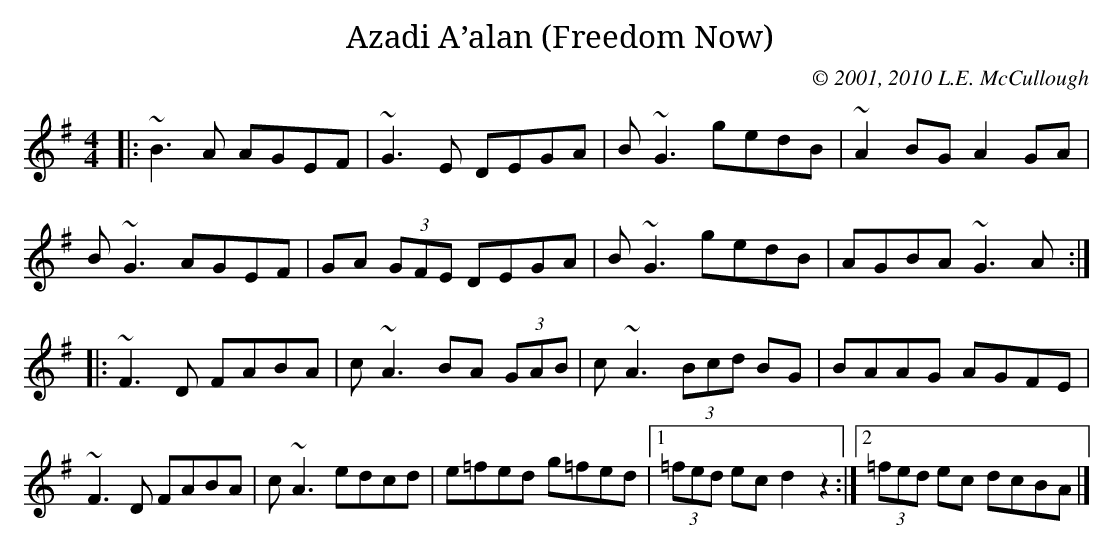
X:1
T:Azadi A’alan (Freedom Now)
C:© 2001, 2010 L.E. McCullough
M:4/4
L:1/8
K:G
|:~B3A AGEF|~G3E DEGA|B~G3 gedB|~A2BG A2GA|
B~G3 AGEF|GA (3GFE DEGA|B~G3 gedB|AGBA ~G3A:|
|:~F3D FABA|c~A3 BA (3GAB|c~A3 (3Bcd BG|BAAG AGFE|
~F3D FABA|c~A3 edcd|e=fed g=fed|1(3=fed ec d2 z2:|2(3=fed ec dcBA|]
